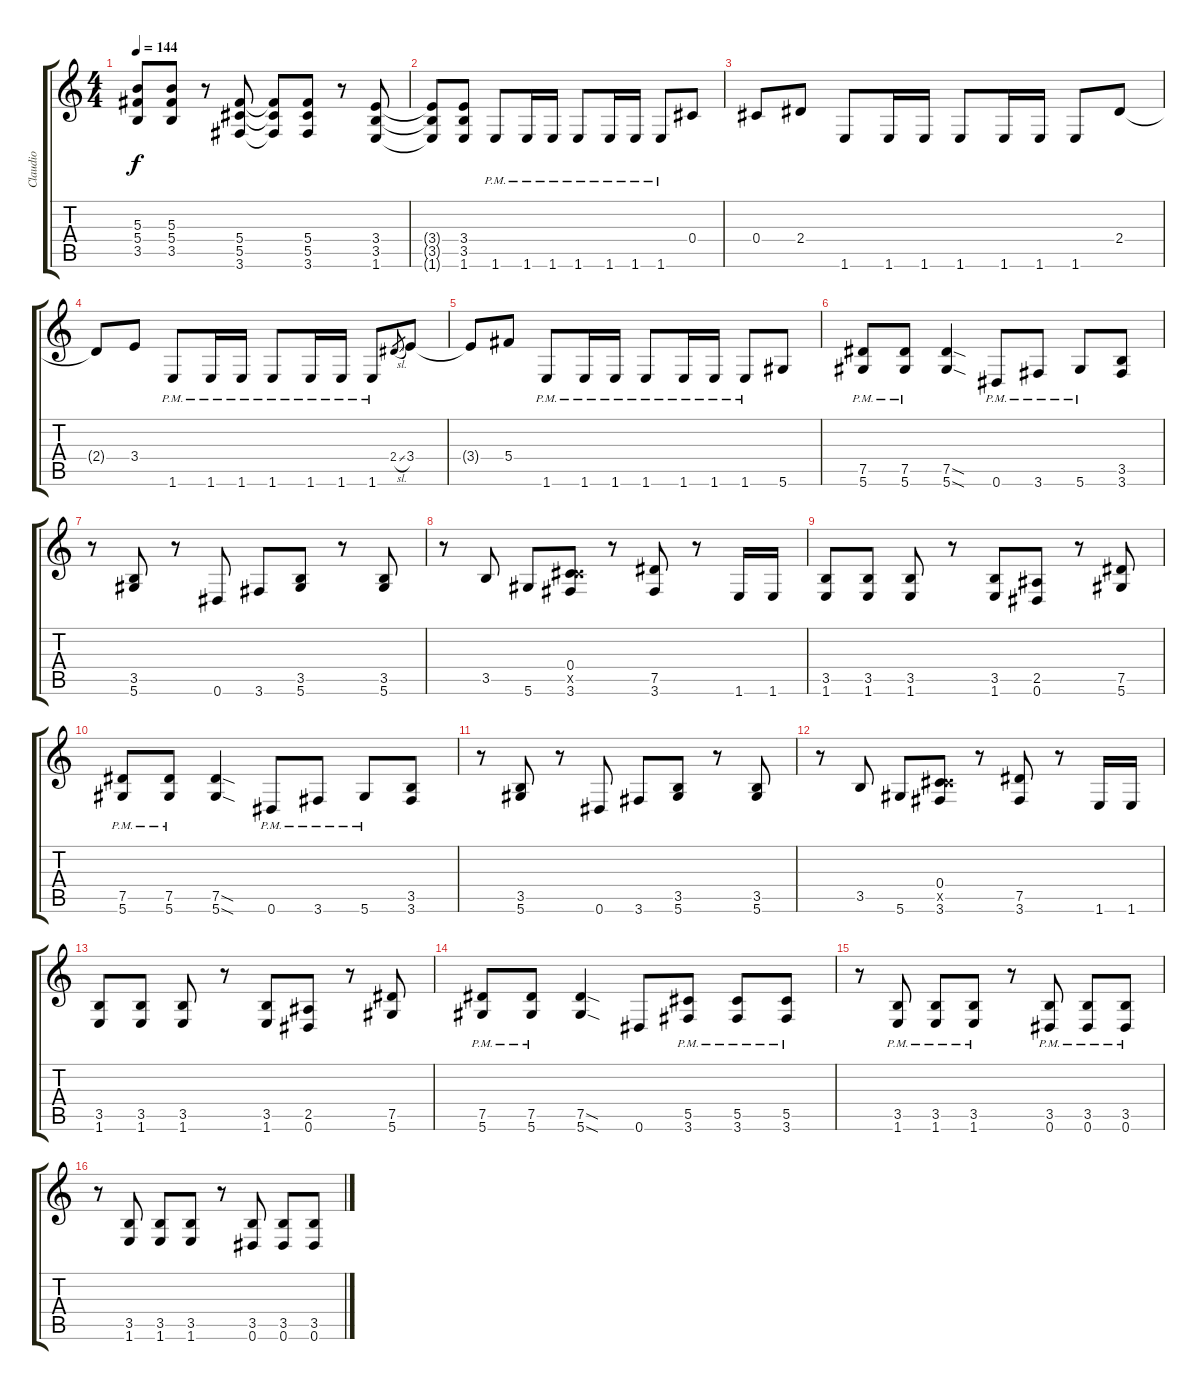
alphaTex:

\track ("Claudio" "Claudio") {instrument distortionguitar}
\staff {score tabs}
\tuning (Eb4 Bb3 Gb3 Db3 Ab2 Eb2) {hide}
\ts (4 4)
\tempo 144
\clef g2
\ks c
(5.3{t} 5.4{t} 3.5{t}).8{dy f} (5.3 5.4 3.5).8 r.8 (5.4 5.5 3.6).8 (5.4{t} 5.5{t} 3.6{t}).8 (5.4 5.5 3.6).8 r.8 (3.4 3.5 1.6).8 |
(3.4{t} 3.5{t} 1.6{t}).8 (3.4 3.5 1.6).8 1.6{pm}.8 1.6{pm}.16 1.6{pm}.16 1.6{pm}.8 1.6{pm}.16 1.6{pm}.16 1.6{pm}.8 0.4.8 |
0.4.8 2.4.8 1.6.8 1.6.16 1.6.16 1.6.8 1.6.16 1.6.16 1.6.8 2.4.8 |
2.4{t}.8 3.4.8 1.6{pm}.8 1.6{pm}.16 1.6{pm}.16 1.6{pm}.8 1.6{pm}.16 1.6{pm}.16 1.6{pm}.8 2.4{sl}.8{gr} 3.4.8 |
3.4{t}.8 5.4.8 1.6{pm}.8 1.6{pm}.16 1.6{pm}.16 1.6{pm}.8 1.6{pm}.16 1.6{pm}.16 1.6{pm}.8 5.6.8 |
(7.5{pm} 5.6{pm}).8 (7.5{pm} 5.6{pm}).8 (7.5{sod} 5.6{sod}).4 0.6{pm}.8 3.6{pm}.8 5.6{pm}.8 (3.5 3.6).8 |
r.8 (3.5 5.6).8 r.8 0.6.8 3.6.8 (3.5 5.6).8 r.8 (3.5 5.6).8 |
r.8 3.5.8 5.6.8 (0.4 5.5{x} 3.6).8 r.8 (7.5 3.6).8 r.8 1.6.16 1.6.16 |
(3.5 1.6).8 (3.5 1.6).8 (3.5 1.6).8 r.8 (3.5 1.6).8 (2.5 0.6).8 r.8 (7.5 5.6).8 |
(7.5{pm} 5.6{pm}).8 (7.5{pm} 5.6{pm}).8 (7.5{sod} 5.6{sod}).4 0.6{pm}.8 3.6{pm}.8 5.6{pm}.8 (3.5 3.6).8 |
r.8 (3.5 5.6).8 r.8 0.6.8 3.6.8 (3.5 5.6).8 r.8 (3.5 5.6).8 |
r.8 3.5.8 5.6.8 (0.4 5.5{x} 3.6).8 r.8 (7.5 3.6).8 r.8 1.6.16 1.6.16 |
(3.5 1.6).8 (3.5 1.6).8 (3.5 1.6).8 r.8 (3.5 1.6).8 (2.5 0.6).8 r.8 (7.5 5.6).8 |
(7.5{pm} 5.6{pm}).8 (7.5{pm} 5.6{pm}).8 (7.5{sod} 5.6{sod}).4 0.6.8 (5.5{pm} 3.6{pm}).8 (5.5{pm} 3.6{pm}).8 (5.5{pm} 3.6{pm}).8 |
r.8 (3.5{pm} 1.6{pm}).8 (3.5{pm} 1.6{pm}).8 (3.5{pm} 1.6{pm}).8 r.8 (3.5{pm} 0.6{pm}).8 (3.5{pm} 0.6{pm}).8 (3.5{pm} 0.6{pm}).8 |
r.8 (3.5 1.6).8 (3.5 1.6).8 (3.5 1.6).8 r.8 (3.5 0.6).8 (3.5 0.6).8 (3.5 0.6).8
